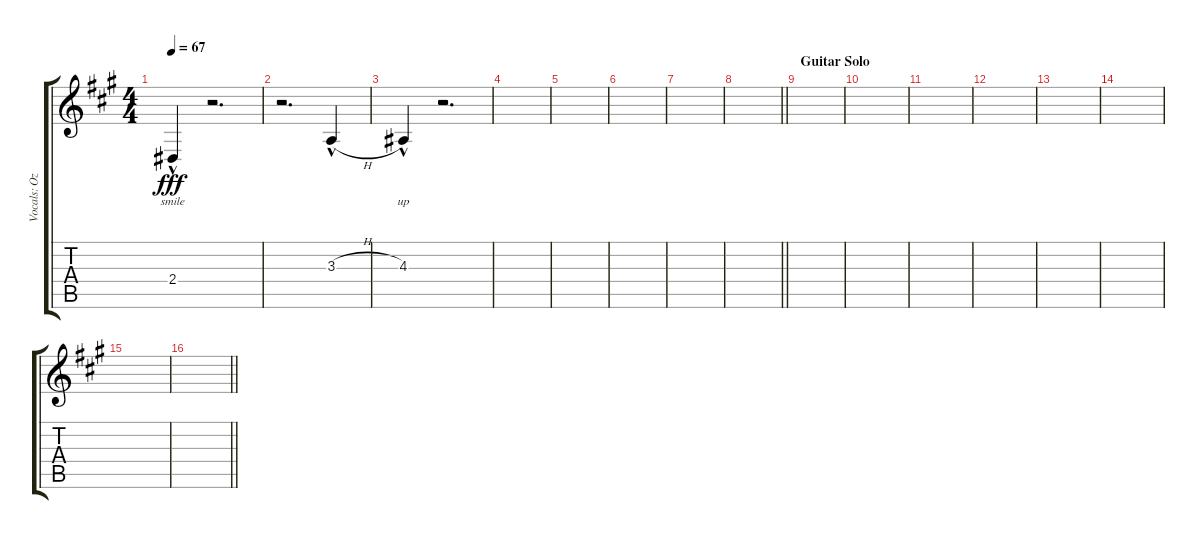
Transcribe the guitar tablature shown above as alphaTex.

\track ("Vocals: Ozzy" "Vocals: Oz") {instrument lead2sawtooth}
\staff {score tabs}
\tuning (Eb4 Bb3 Gb3 Db3 Ab2 Eb2) {hide}
\ts (4 4)
\tempo 67
\clef g2
\ks a
2.4{hac}.4{lyrics (0 "smile") lyrics (1 "") lyrics (2 "") lyrics (3 "") lyrics (4 "") dy fff} r.2{d} |
r.2{d} 3.3{h hac}.4{lyrics (0 "") lyrics (1 "") lyrics (2 "") lyrics (3 "") lyrics (4 "")} |
4.3{hac}.4{lyrics (0 "up") lyrics (1 "") lyrics (2 "") lyrics (3 "") lyrics (4 "")} r.2{d} |
|
|
|
|
\barLineRight lightlight
|
\section ("" "Guitar Solo")
|
|
|
|
|
|
|
\barLineRight lightlight
